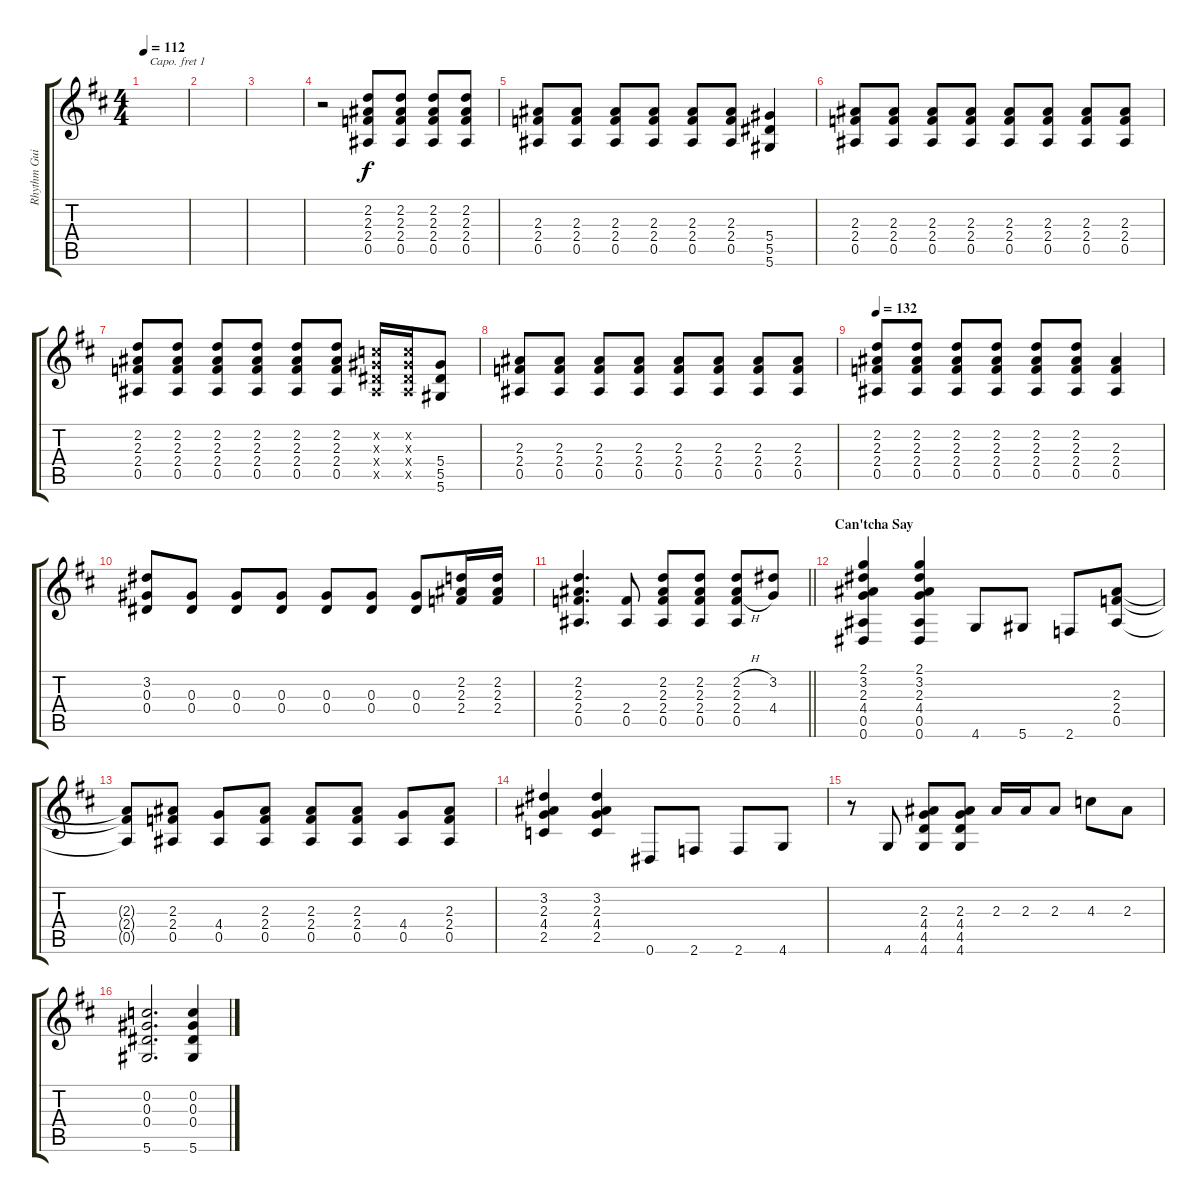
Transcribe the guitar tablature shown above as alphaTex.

\track ("Rhythm Guitar" "Rhythm Gui") {instrument distortionguitar}
\staff {score tabs}
\capo 1
\tuning (E4 B3 G3 D3 A2 D2) {hide}
\ts (4 4)
\tempo 112
\clef g2
\ks d
|
|
|
r.2 (2.2 2.3 2.4 0.5).8 (2.2 2.3 2.4 0.5).8 (2.2 2.3 2.4 0.5).8 (2.2 2.3 2.4 0.5).8 |
(2.3 2.4 0.5).8 (2.3 2.4 0.5).8 (2.3 2.4 0.5).8 (2.3 2.4 0.5).8 (2.3 2.4 0.5).8 (2.3 2.4 0.5).8 (5.4 5.5 5.6).4 |
(2.3 2.4 0.5).8 (2.3 2.4 0.5).8 (2.3 2.4 0.5).8 (2.3 2.4 0.5).8 (2.3 2.4 0.5).8 (2.3 2.4 0.5).8 (2.3 2.4 0.5).8 (2.3 2.4 0.5).8 |
(2.2 2.3 2.4 0.5).8 (2.2 2.3 2.4 0.5).8 (2.2 2.3 2.4 0.5).8 (2.2 2.3 2.4 0.5).8 (2.2 2.3 2.4 0.5).8 (2.2 2.3 2.4 0.5).8 (0.2{x} 0.3{x} 0.4{x} 0.5{x}).16 (0.2{x} 0.3{x} 0.4{x} 0.5{x}).16 (5.4 5.5 5.6).8 |
(2.3 2.4 0.5).8 (2.3 2.4 0.5).8 (2.3 2.4 0.5).8 (2.3 2.4 0.5).8 (2.3 2.4 0.5).8 (2.3 2.4 0.5).8 (2.3 2.4 0.5).8 (2.3 2.4 0.5).8 |
\tempo 132
(2.2 2.3 2.4 0.5).8 (2.2 2.3 2.4 0.5).8 (2.2 2.3 2.4 0.5).8 (2.2 2.3 2.4 0.5).8 (2.2 2.3 2.4 0.5).8 (2.2 2.3 2.4 0.5).8 (2.3 2.4 0.5).4 |
(3.2 0.3 0.4).8 (0.3 0.4).8 (0.3 0.4).8 (0.3 0.4).8 (0.3 0.4).8 (0.3 0.4).8 (0.3 0.4).8 (2.2 2.3 2.4).16 (2.2 2.3 2.4).16 |
\barLineRight lightlight
(2.2 2.3 2.4 0.5).4{d} (2.4 0.5).8 (2.2 2.3 2.4 0.5).8 (2.2 2.3 2.4 0.5).8 (2.2{h} 2.3 2.4{h} 0.5).8 (3.2 4.4).8 |
\section ("" "Can'tcha Say")
(2.1 3.2 2.3 4.4 0.5 0.6).4 (2.1 3.2 2.3 4.4 0.5 0.6).4 4.6.8 5.6.8 2.6.8 (2.3 2.4 0.5).8 |
(2.3{t} 2.4{t} 0.5{t}).8 (2.3 2.4 0.5).8 (4.4 0.5).8 (2.3 2.4 0.5).8 (2.3 2.4 0.5).8 (2.3 2.4 0.5).8 (4.4 0.5).8 (2.3 2.4 0.5).8 |
(3.2 2.3 4.4 2.5).4 (3.2 2.3 4.4 2.5).4 0.6.8 2.6.8 2.6.8 4.6.8 |
r.8 4.6.8 (2.3 4.4 4.5 4.6).8 (2.3 4.4 4.5 4.6).8 2.3.16 2.3.16 2.3.8 4.3.8 2.3.8 |
(0.2 0.3 0.4 5.6).2{d} (0.2 0.3 0.4 5.6).4
